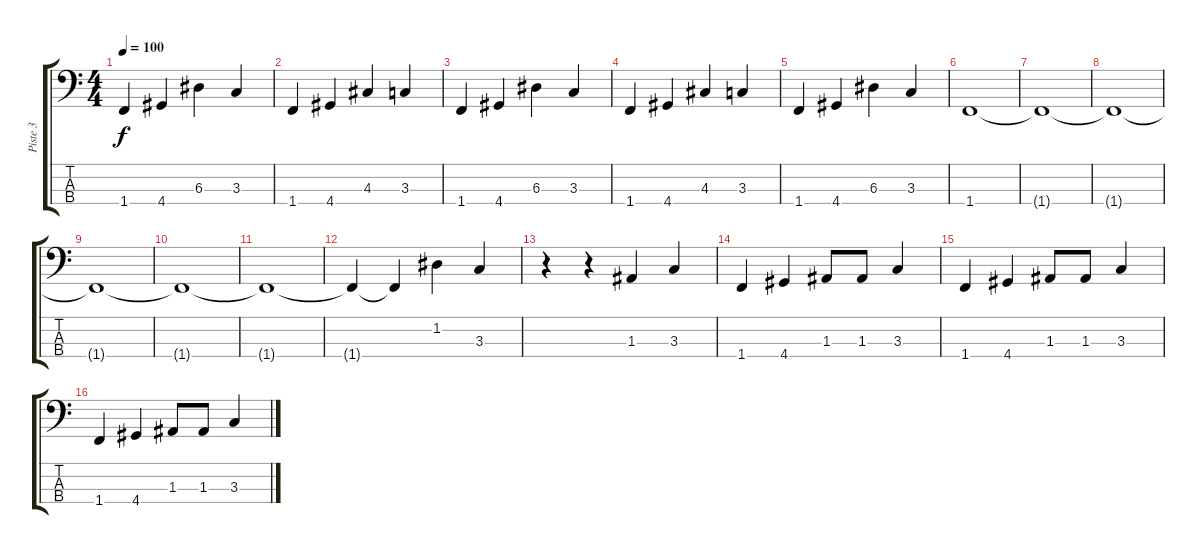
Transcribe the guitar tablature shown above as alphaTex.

\track ("Piste 3" "Piste 3") {instrument electricbassfinger}
\staff {score tabs}
\tuning (G2 D2 A1 E1) {hide}
\ts (4 4)
\tempo 100
\clef f4
\ks c
1.4.4{dy f} 4.4.4 6.3.4 3.3.4 |
1.4.4 4.4.4 4.3.4 3.3.4 |
1.4.4 4.4.4 6.3.4 3.3.4 |
1.4.4 4.4.4 4.3.4 3.3.4 |
1.4.4 4.4.4 6.3.4 3.3.4 |
1.4.1 |
1.4{t}.1 |
1.4{t}.1 |
1.4{t}.1 |
1.4{t}.1 |
1.4{t}.1 |
1.4{t}.4 1.4{t}.4 1.2.4 3.3.4 |
r.4 r.4 1.3.4 3.3.4 |
1.4.4 4.4.4 1.3.8 1.3.8 3.3.4 |
1.4.4 4.4.4 1.3.8 1.3.8 3.3.4 |
1.4.4 4.4.4 1.3.8 1.3.8 3.3.4
